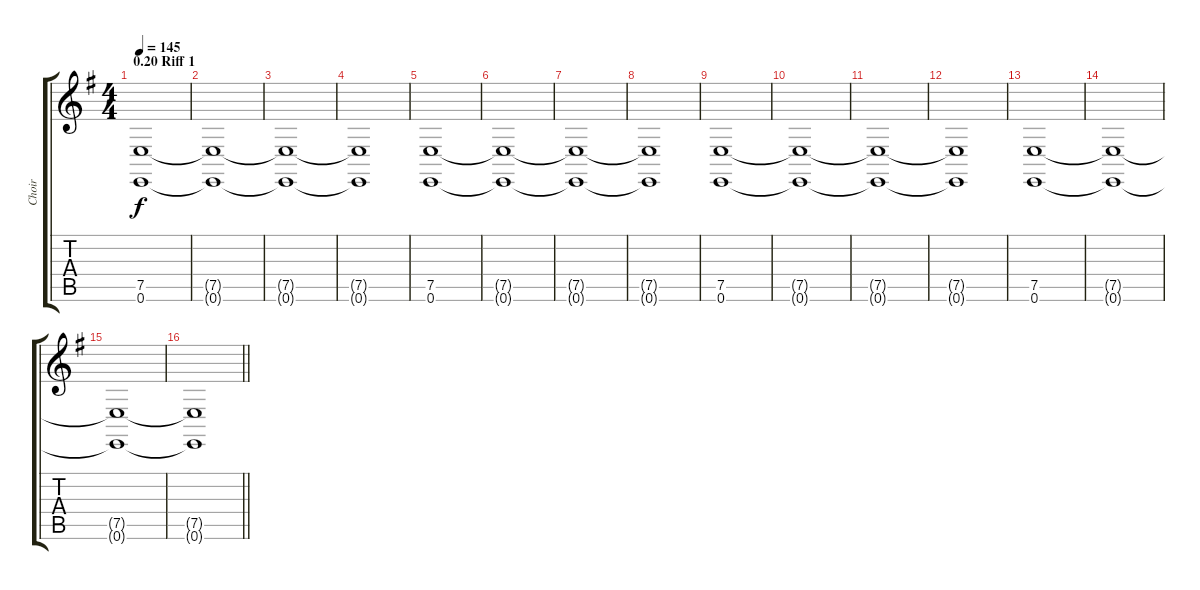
\track ("Choir" "Choir") {instrument choiraahs}
\staff {score tabs}
\tuning (E4 B3 G3 D3 A2 E2) {hide}
\ts (4 4)
\section ("" "0.20 Riff 1")
\tempo 145
\clef g2
\ks eminor
(7.5 0.6).1{dy f} |
(7.5{t} 0.6{t}).1 |
(7.5{t} 0.6{t}).1 |
(7.5{t} 0.6{t}).1 |
(7.5 0.6).1 |
(7.5{t} 0.6{t}).1 |
(7.5{t} 0.6{t}).1 |
(7.5{t} 0.6{t}).1 |
(7.5 0.6).1 |
(7.5{t} 0.6{t}).1 |
(7.5{t} 0.6{t}).1 |
(7.5{t} 0.6{t}).1 |
(7.5 0.6).1 |
(7.5{t} 0.6{t}).1 |
(7.5{t} 0.6{t}).1 |
\barLineRight lightlight
(7.5{t} 0.6{t}).1
